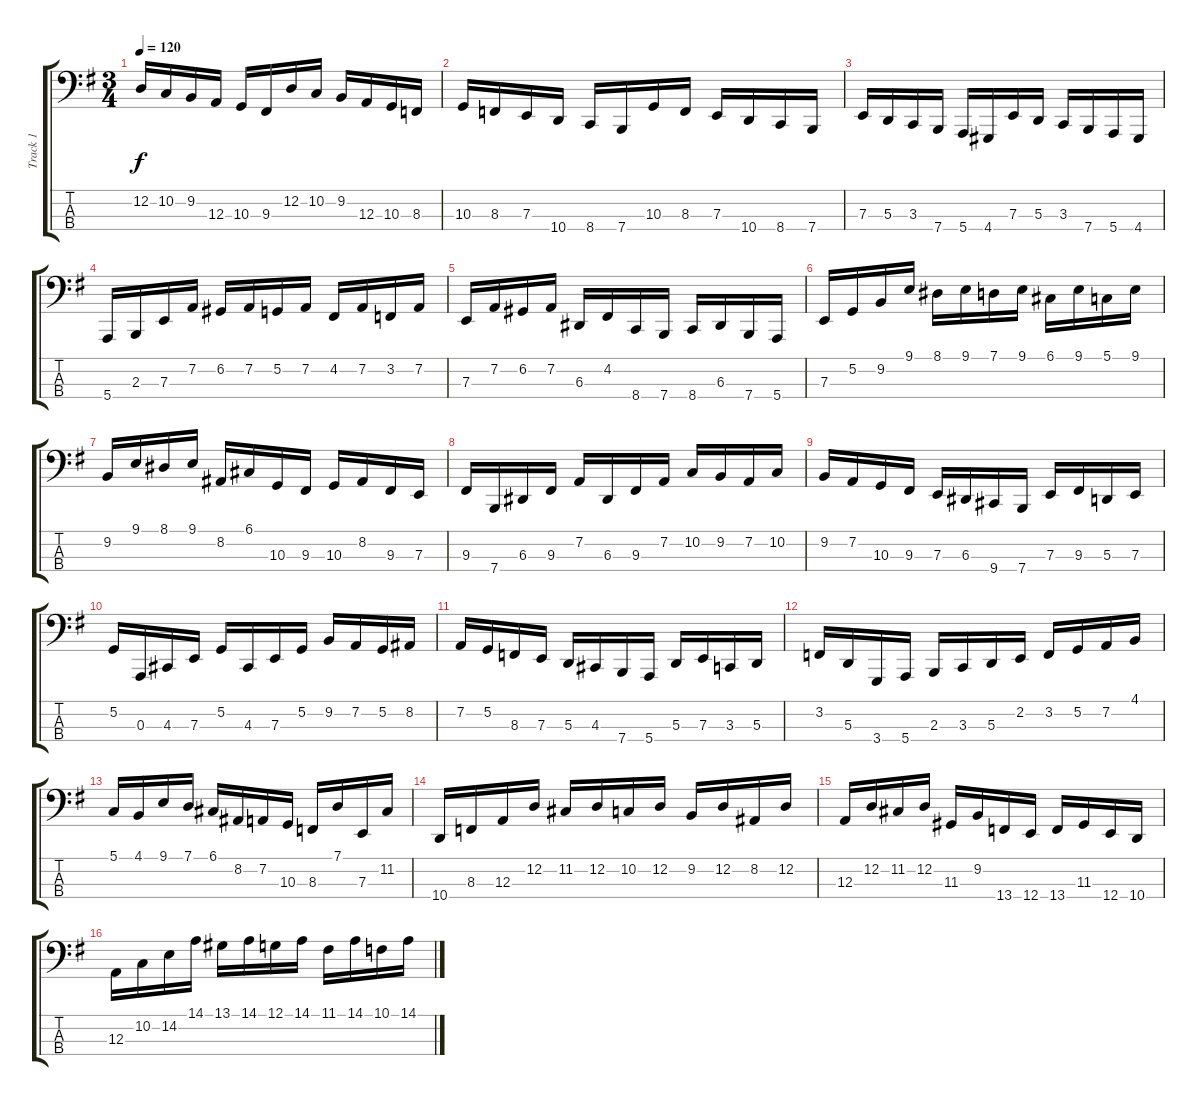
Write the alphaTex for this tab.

\track ("Track 1" "Track 1") {instrument cello}
\staff {score tabs}
\tuning (G2 D2 A1 E1) {hide}
\ts (3 4)
\tempo 120
\clef f4
\ks g
12.2.16{dy f} 10.2.16 9.2.16 12.3.16 10.3.16 9.3.16 12.2.16 10.2.16 9.2.16 12.3.16 10.3.16 8.3.16 |
10.3.16 8.3.16 7.3.16 10.4.16 8.4.16 7.4.16 10.3.16 8.3.16 7.3.16 10.4.16 8.4.16 7.4.16 |
7.3.16 5.3.16 3.3.16 7.4.16 5.4.16 4.4.16 7.3.16 5.3.16 3.3.16 7.4.16 5.4.16 4.4.16 |
5.4.16 2.3.16 7.3.16 7.2.16 6.2.16 7.2.16 5.2.16 7.2.16 4.2.16 7.2.16 3.2.16 7.2.16 |
7.3.16 7.2.16 6.2.16 7.2.16 6.3.16 4.2.16 8.4.16 7.4.16 8.4.16 6.3.16 7.4.16 5.4.16 |
7.3.16 5.2.16 9.2.16 9.1.16 8.1.16 9.1.16 7.1.16 9.1.16 6.1.16 9.1.16 5.1.16 9.1.16 |
9.2.16 9.1.16 8.1.16 9.1.16 8.2.16 6.1.16 10.3.16 9.3.16 10.3.16 8.2.16 9.3.16 7.3.16 |
9.3.16 7.4.16 6.3.16 9.3.16 7.2.16 6.3.16 9.3.16 7.2.16 10.2.16 9.2.16 7.2.16 10.2.16 |
9.2.16 7.2.16 10.3.16 9.3.16 7.3.16 6.3.16 9.4.16 7.4.16 7.3.16 9.3.16 5.3.16 7.3.16 |
5.2.16 0.3.16 4.3.16 7.3.16 5.2.16 4.3.16 7.3.16 5.2.16 9.2.16 7.2.16 5.2.16 8.2.16 |
7.2.16 5.2.16 8.3.16 7.3.16 5.3.16 4.3.16 7.4.16 5.4.16 5.3.16 7.3.16 3.3.16 5.3.16 |
3.2.16 5.3.16 3.4.16 5.4.16 2.3.16 3.3.16 5.3.16 2.2.16 3.2.16 5.2.16 7.2.16 4.1.16 |
5.1.16 4.1.16 9.1.16 7.1.16 6.1.16 8.2.16 7.2.16 10.3.16 8.3.16 7.1.16 7.3.16 11.2.16 |
10.4.16 8.3.16 12.3.16 12.2.16 11.2.16 12.2.16 10.2.16 12.2.16 9.2.16 12.2.16 8.2.16 12.2.16 |
12.3.16 12.2.16 11.2.16 12.2.16 11.3.16 9.2.16 13.4.16 12.4.16 13.4.16 11.3.16 12.4.16 10.4.16 |
12.3.16 10.2.16 14.2.16 14.1.16 13.1.16 14.1.16 12.1.16 14.1.16 11.1.16 14.1.16 10.1.16 14.1.16
